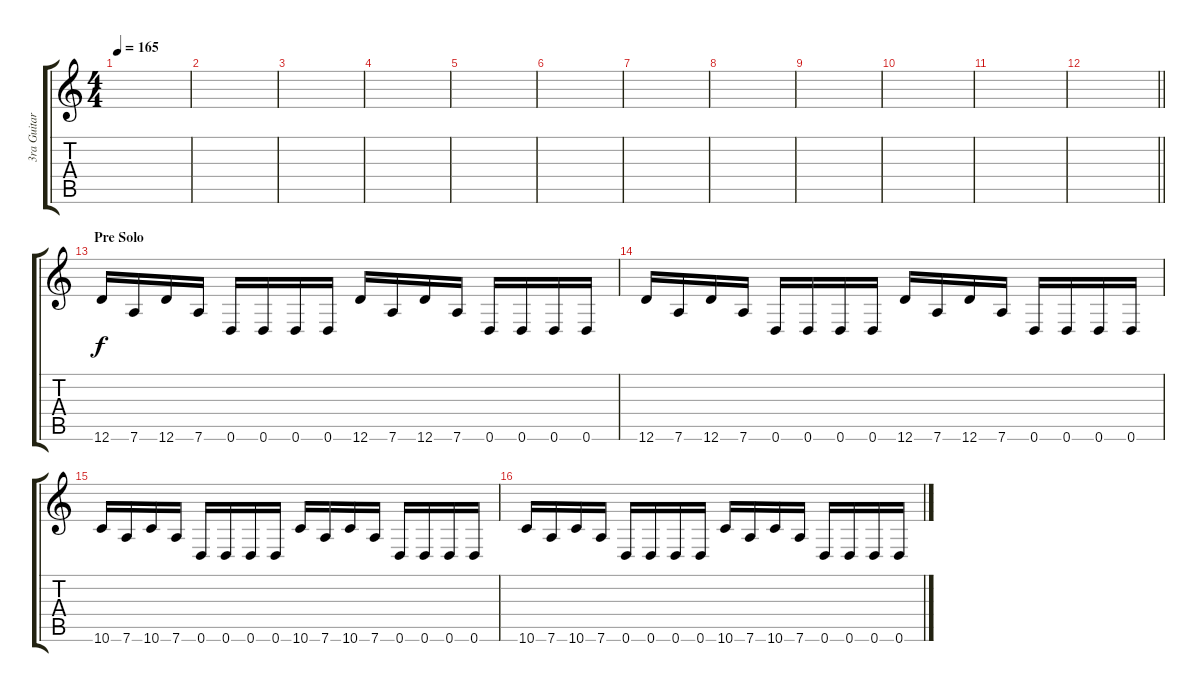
\track ("3ra Guitarra" "3ra Guitar") {instrument distortionguitar}
\staff {score tabs}
\tuning (E4 B3 G3 D3 A2 D2) {hide}
\ts (4 4)
\tempo 165
\clef g2
\ks c
|
|
|
|
|
|
|
|
|
|
|
\barLineRight lightlight
|
\section ("" "Pre Solo")
12.6.16 7.6.16 12.6.16 7.6.16 0.6.16 0.6.16 0.6.16 0.6.16 12.6.16 7.6.16 12.6.16 7.6.16 0.6.16 0.6.16 0.6.16 0.6.16 |
12.6.16 7.6.16 12.6.16 7.6.16 0.6.16 0.6.16 0.6.16 0.6.16 12.6.16 7.6.16 12.6.16 7.6.16 0.6.16 0.6.16 0.6.16 0.6.16 |
10.6.16 7.6.16 10.6.16 7.6.16 0.6.16 0.6.16 0.6.16 0.6.16 10.6.16 7.6.16 10.6.16 7.6.16 0.6.16 0.6.16 0.6.16 0.6.16 |
10.6.16 7.6.16 10.6.16 7.6.16 0.6.16 0.6.16 0.6.16 0.6.16 10.6.16 7.6.16 10.6.16 7.6.16 0.6.16 0.6.16 0.6.16 0.6.16
